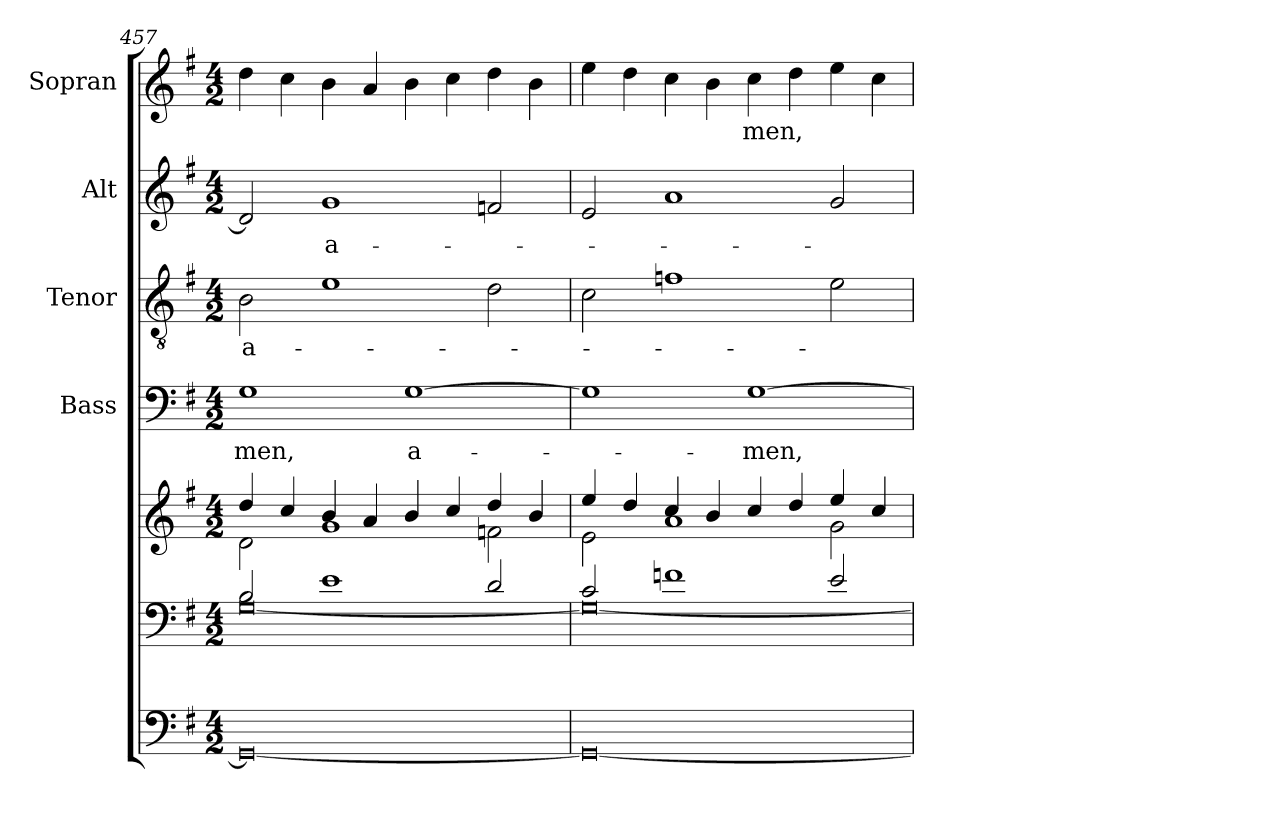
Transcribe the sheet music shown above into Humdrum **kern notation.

**kern	**kern	**kern	**kern	**text	**kern	**text	**kern	**text	**kern	**text
*part6	*part5	*part5	*part4	*part4	*part3	*part3	*part2	*part2	*part1	*part1
*staff7	*staff6	*staff5	*staff4	*staff4	*staff3	*staff3	*staff2	*staff2	*staff1	*staff1
*	*	*	*I"Bass	*	*I"Tenor	*	*I"Alt	*	*I"Sopran	*
*	*	*	*I'B.	*	*I'T.	*	*I'A.	*	*I'S.	*
*clefF4	*clefF4	*clefG2	*clefF4	*	*clefGv2	*	*clefG2	*	*clefG2	*
*k[f#]	*k[f#]	*k[f#]	*k[f#]	*	*k[f#]	*	*k[f#]	*	*k[f#]	*
*G:	*G:	*G:	*G:	*	*G:	*	*G:	*	*G:	*
*M4/2	*M4/2	*M4/2	*M4/2	*	*M4/2	*	*M4/2	*	*M4/2	*
=457	=457	=457	=457	=457	=457	=457	=457	=457	=457	=457
*	*^	*^	*	*	*	*	*	*	*	*
!	!	!	!	!	!	!LO:LY:b	!	!LO:LY:b	!	!	!	!
0GG_	2B/	[<0G	4dd/	2d\	1G	-men,	2B\	a-	2d/]	.	4dd\	.
.	.	.	4cc/	.	.	.	.	.	.	.	4cc\	.
!	!	!	!	!	!	!	!	!	!	!LO:LY:b	!	!
.	1e	.	4b/	1g	.	.	1e	.	1g	a-	4b\	.
.	.	.	4a/	.	.	.	.	.	.	.	4a/	.
!	!	!	!	!	!	!LO:LY:b	!	!	!	!	!	!
.	.	.	4b/	.	[1G	a-	.	.	.	.	4b\	.
.	.	.	4cc/	.	.	.	.	.	.	.	4cc\	.
.	2d/	.	4dd/	2fn\	.	.	2d\	.	2fn/	.	4dd\	.
.	.	.	4b/	.	.	.	.	.	.	.	4b\	.
=458	=458	=458	=458	=458	=458	=458	=458	=458	=458	=458	=458	=458
0GG_	2c/	0G_	4ee/	2e\	1G]	.	2c\	.	2e/	.	4ee\	.
.	.	.	4dd/	.	.	.	.	.	.	.	4dd\	.
.	1fn	.	4cc/	1a	.	.	1fn	.	1a	.	4cc\	.
.	.	.	4b/	.	.	.	.	.	.	.	4b\	.
!	!	!	!	!	!	!LO:LY:b	!	!	!	!	!	!LO:LY:b
.	.	.	4cc/	.	[1G	-men,	.	.	.	.	4cc\	-men,
.	.	.	4dd/	.	.	.	.	.	.	.	4dd\	.
.	2e/	.	4ee/	2g\	.	.	2e\	.	2g/	.	4ee\	.
.	.	.	4cc/	.	.	.	.	.	.	.	4cc\	.
*	*v	*v	*	*	*	*	*	*	*	*	*	*
*	*	*v	*v	*	*	*	*	*	*	*	*
=	=	=	=	=	=	=	=	=	=	=
*-	*-	*-	*-	*-	*-	*-	*-	*-	*-	*-
